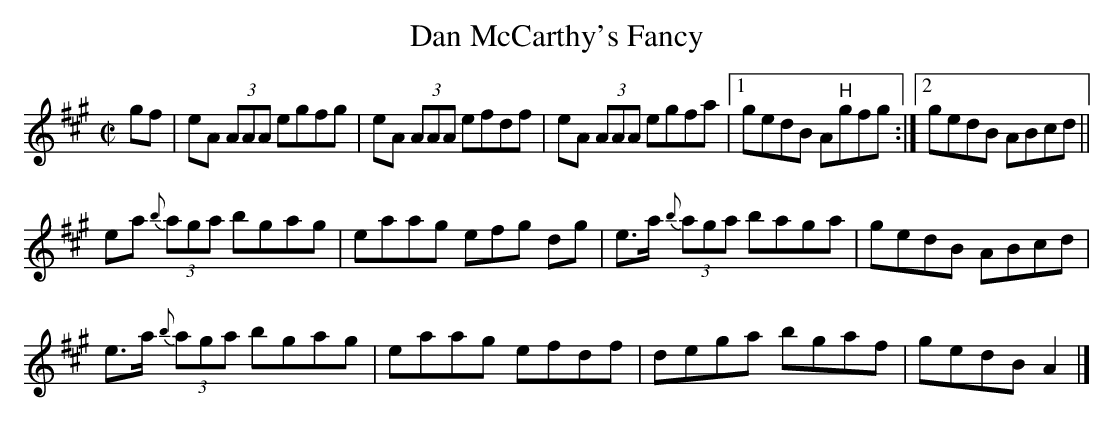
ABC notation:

X:1
T: Dan McCarthy's Fancy
M: C|
L: 1/8
K: A
gf|eA (3AAA egfg|eA (3AAA efdf|eA (3AAA egfa|1gedB A"H"gfg:|2gedB ABcd||
ea {b}(3aga bgag|eaag efg dg|e>a {b}(3aga baga|gedB ABcd|
e>a {b}(3aga bgag|eaag efdf|dega bgaf|gedBA2|]
